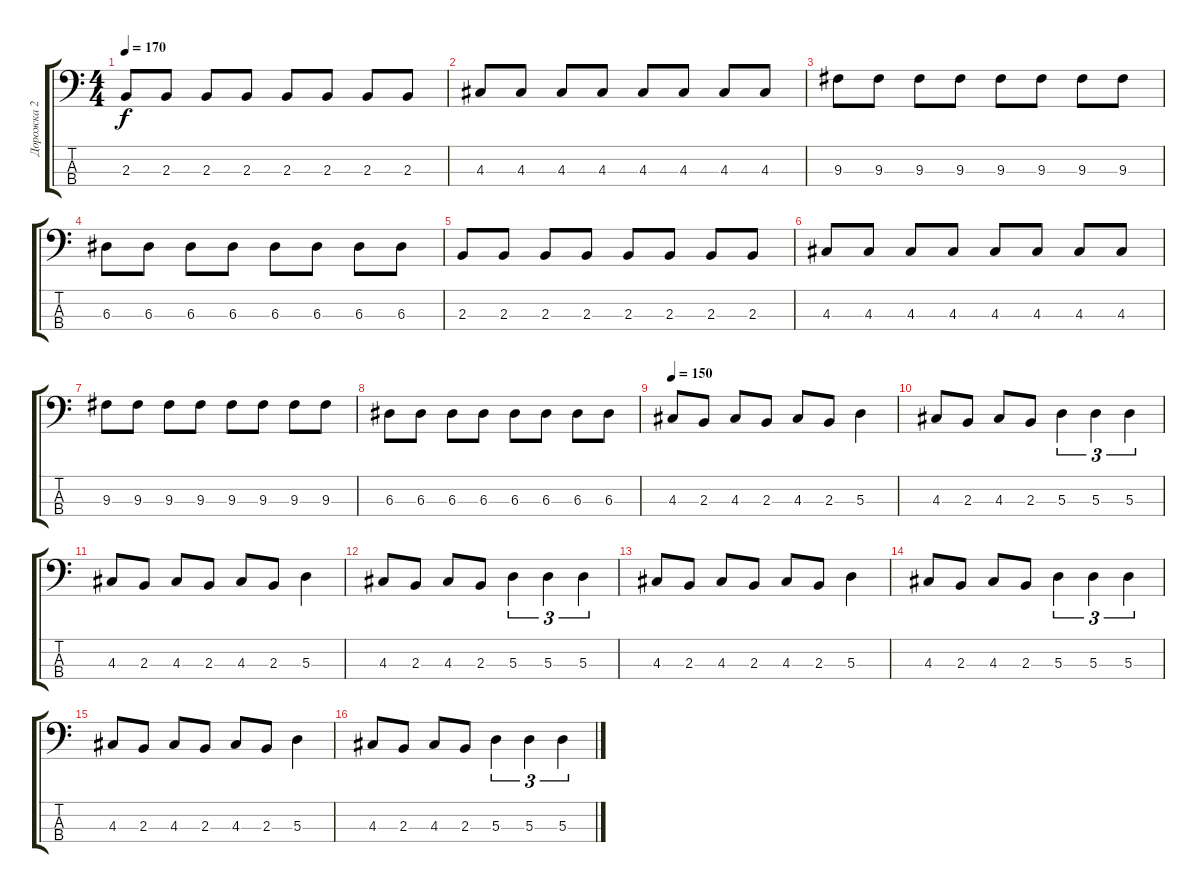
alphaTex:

\track ("Дорожка 2" "Дорожка 2") {instrument slapbass1}
\staff {score tabs}
\tuning (G2 D2 A1 E1) {hide}
\ts (4 4)
\tempo 170
\clef f4
\ks c
2.3.8{dy f} 2.3.8 2.3.8 2.3.8 2.3.8 2.3.8 2.3.8 2.3.8 |
4.3.8 4.3.8 4.3.8 4.3.8 4.3.8 4.3.8 4.3.8 4.3.8 |
9.3.8 9.3.8 9.3.8 9.3.8 9.3.8 9.3.8 9.3.8 9.3.8 |
6.3.8 6.3.8 6.3.8 6.3.8 6.3.8 6.3.8 6.3.8 6.3.8 |
2.3.8 2.3.8 2.3.8 2.3.8 2.3.8 2.3.8 2.3.8 2.3.8 |
4.3.8 4.3.8 4.3.8 4.3.8 4.3.8 4.3.8 4.3.8 4.3.8 |
9.3.8 9.3.8 9.3.8 9.3.8 9.3.8 9.3.8 9.3.8 9.3.8 |
6.3.8 6.3.8 6.3.8 6.3.8 6.3.8 6.3.8 6.3.8 6.3.8 |
\tempo 150
4.3.8 2.3.8 4.3.8 2.3.8 4.3.8 2.3.8 5.3.4 |
4.3.8 2.3.8 4.3.8 2.3.8 5.3.4{tu (3 2)} 5.3.4{tu (3 2)} 5.3.4{tu (3 2)} |
4.3.8 2.3.8 4.3.8 2.3.8 4.3.8 2.3.8 5.3.4 |
4.3.8 2.3.8 4.3.8 2.3.8 5.3.4{tu (3 2)} 5.3.4{tu (3 2)} 5.3.4{tu (3 2)} |
4.3.8 2.3.8 4.3.8 2.3.8 4.3.8 2.3.8 5.3.4 |
4.3.8 2.3.8 4.3.8 2.3.8 5.3.4{tu (3 2)} 5.3.4{tu (3 2)} 5.3.4{tu (3 2)} |
4.3.8 2.3.8 4.3.8 2.3.8 4.3.8 2.3.8 5.3.4 |
4.3.8 2.3.8 4.3.8 2.3.8 5.3.4{tu (3 2)} 5.3.4{tu (3 2)} 5.3.4{tu (3 2)}
